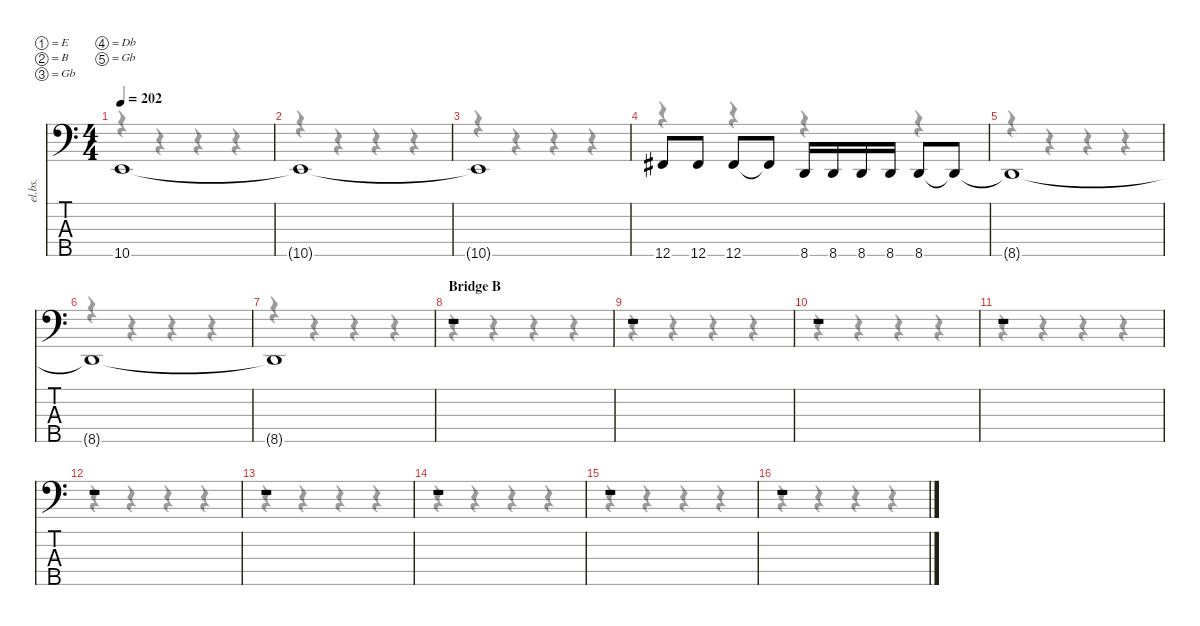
\defaultSystemsLayout 4
\hideDynamics
\bracketExtendMode nobrackets
\track ("Conor Hesse" "el.bs.") {instrument slapbass1}
\staff {score tabs}
\tuning (E2 B1 Gb1 Db1 Gb0)
\voice
\ts (4 4)
\tempo 202
\clef f4
\ks c
10.5{t}.1{dy f beam Up} |
10.5{t}.1{beam Up} |
10.5{t}.1{beam Up} |
12.5{acc #}.8{beam Up} 12.5{acc #}.8{beam Up} 12.5{acc #}.8{beam Up} 12.5{t acc #}.8{beam Up} 8.5.16{beam Up} 8.5.16{beam Up} 8.5.16{beam Up} 8.5.16{beam Up} 8.5.8{beam Up} 8.5{t}.8{beam Up} |
8.5{t}.1{beam Up} |
8.5{t}.1{beam Up} |
8.5{t}.1{beam Up} |
\section ("" "Bridge B")
r.1{beam Up} |
r.1{beam Up} |
r.1{beam Up} |
r.1{beam Up} |
r.1{beam Up} |
r.1{beam Up} |
r.1{beam Up} |
r.1{beam Up} |
r.1{beam Up}
\voice
\clef f4
\ottava regular
\simile none
\ks c
r.4{dy mf beam Down} r.4{beam Down} r.4{beam Down} r.4{beam Down} |
r.4{beam Down} r.4{beam Down} r.4{beam Down} r.4{beam Down} |
r.4{beam Down} r.4{beam Down} r.4{beam Down} r.4{beam Down} |
r.4{beam Down} r.4{beam Down} r.4{beam Down} r.4{beam Down} |
r.4{beam Down} r.4{beam Down} r.4{beam Down} r.4{beam Down} |
r.4{beam Down} r.4{beam Down} r.4{beam Down} r.4{beam Down} |
r.4{beam Down} r.4{beam Down} r.4{beam Down} r.4{beam Down} |
r.4{beam Down} r.4{beam Down} r.4{beam Down} r.4{beam Down} |
r.4{beam Down} r.4{beam Down} r.4{beam Down} r.4{beam Down} |
r.4{beam Down} r.4{beam Down} r.4{beam Down} r.4{beam Down} |
r.4{beam Down} r.4{beam Down} r.4{beam Down} r.4{beam Down} |
r.4{beam Down} r.4{beam Down} r.4{beam Down} r.4{beam Down} |
r.4{beam Down} r.4{beam Down} r.4{beam Down} r.4{beam Down} |
r.4{beam Down} r.4{beam Down} r.4{beam Down} r.4{beam Down} |
r.4{beam Down} r.4{beam Down} r.4{beam Down} r.4{beam Down} |
r.4{beam Down} r.4{beam Down} r.4{beam Down} r.4{beam Down}
